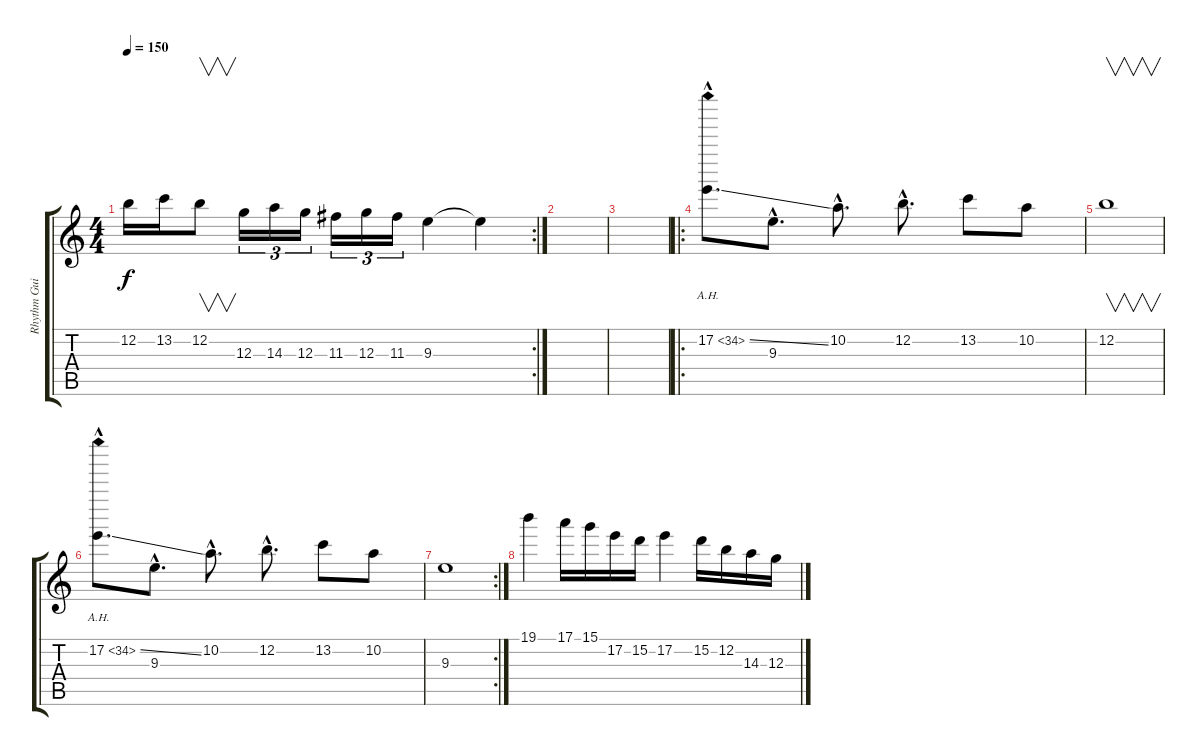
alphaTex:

\track ("Rhythm Guitar" "Rhythm Gui") {instrument distortionguitar}
\staff {score tabs}
\tuning (E4 B3 G3 D3 A2 E2) {hide}
\rc 2
\ts (4 4)
\tempo 150
\clef g2
\ks c
12.2.16{dy f} 13.2.16 12.2.8{v} 12.3.16{tu (3 2)} 14.3.16{tu (3 2)} 12.3.16{tu (3 2)} 11.3.16{tu (3 2)} 12.3.16{tu (3 2)} 11.3.16{tu (3 2)} 9.3.4 9.3{t}.4 |
|
|
\ro
17.2{ah 17 ss hac}.8{d} 9.3{hac}.8{d} 10.2{hac}.8{d} 12.2{hac}.8{d} 13.2.8 10.2.8 |
12.2.1{v} |
17.2{ah 17 ss hac}.8{d} 9.3{hac}.8{d} 10.2{hac}.8{d} 12.2{hac}.8{d} 13.2.8 10.2.8 |
\rc 2
9.3.1 |
19.1.4 17.1.16 15.1.16 17.2.16 15.2.16 17.2.4 15.2.16 12.2.16 14.3.16 12.3.16
